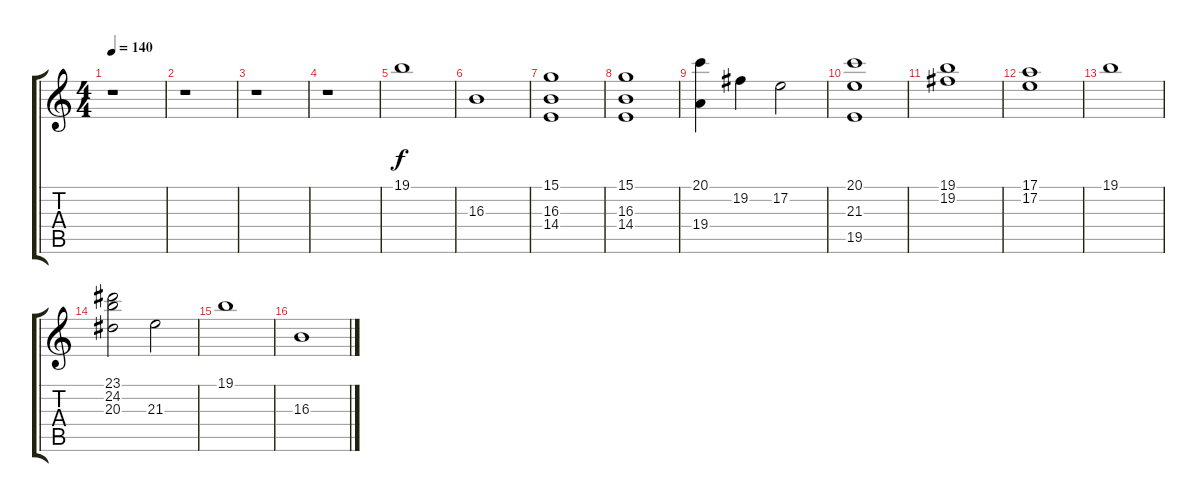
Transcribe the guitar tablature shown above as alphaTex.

\track "" {instrument pad2warm}
\staff {score tabs}
\tuning (E4 B3 G3 D3 A2 E2) {hide}
\ts (4 4)
\tempo 140
\clef g2
\ks c
r.1{dy f} |
r.1 |
r.1 |
r.1 |
19.1.1 |
16.3.1 |
(15.1 16.3 14.4).1 |
(15.1 16.3 14.4).1 |
(20.1 19.4).4 19.2.4 17.2.2 |
(20.1 21.3 19.5).1 |
(19.1 19.2).1 |
(17.1 17.2).1 |
19.1.1 |
(23.1 24.2 20.3).2 21.3.2 |
19.1.1 |
16.3.1
